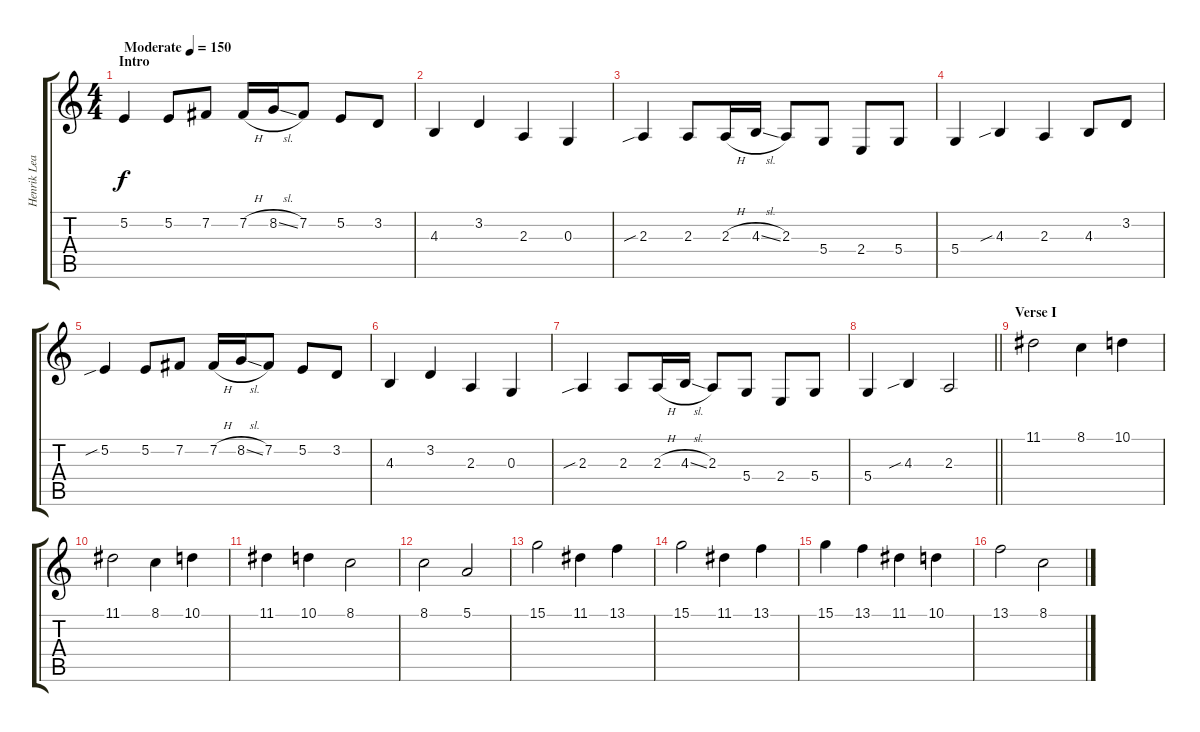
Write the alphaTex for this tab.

\track ("Henrik Lead" "Henrik Lea") {instrument lead1square}
\staff {score tabs}
\tuning (E4 B3 G3 D3 A2 E2) {hide}
\ts (4 4)
\section ("" "Intro")
\tempo (150 "Moderate")
\clef g2
\ks c
5.2.4{dy f instrument lead1square} 5.2.8 7.2.8 7.2{h}.16 8.2{sl}.16 7.2.8 5.2.8 3.2.8 |
4.3.4 3.2.4 2.3.4 0.3.4 |
2.3{sib}.4 2.3.8 2.3{h}.16 4.3{sl}.16 2.3.8 5.4.8 2.4.8 5.4.8 |
5.4.4 4.3{sib}.4 2.3.4 4.3.8 3.2.8 |
5.2{sib}.4 5.2.8 7.2.8 7.2{h}.16 8.2{sl}.16 7.2.8 5.2.8 3.2.8 |
4.3.4 3.2.4 2.3.4 0.3.4 |
2.3{sib}.4 2.3.8 2.3{h}.16 4.3{sl}.16 2.3.8 5.4.8 2.4.8 5.4.8 |
\barLineRight lightlight
5.4.4 4.3{sib}.4 2.3.2 |
\section ("" "Verse I")
11.1.2{volume 13 instrument brightacousticpiano} 8.1.4 10.1.4 |
11.1.2 8.1.4 10.1.4 |
11.1.4 10.1.4 8.1.2 |
8.1.2 5.1.2 |
15.1.2 11.1.4 13.1.4 |
15.1.2 11.1.4 13.1.4 |
15.1.4 13.1.4 11.1.4 10.1.4 |
13.1.2 8.1.2
